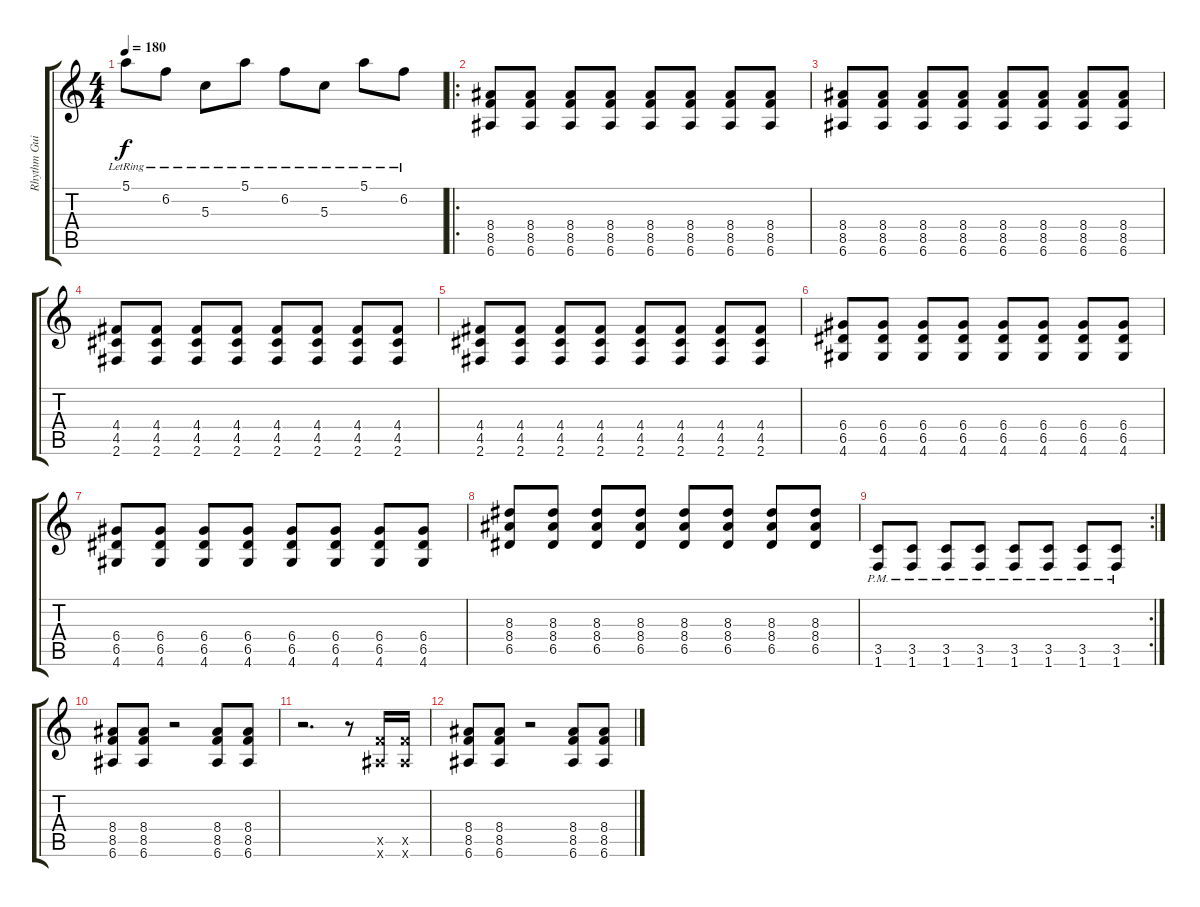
\track ("Rhythm Guitar" "Rhythm Gui") {instrument distortionguitar}
\staff {score tabs}
\tuning (E4 B3 G3 D3 A2 E2) {hide}
\ts (4 4)
\tempo 180
\clef g2
\ks c
5.1{lr}.8{dy f} 6.2{lr}.8 5.3{lr}.8 5.1{lr}.8 6.2{lr}.8 5.3{lr}.8 5.1{lr}.8 6.2{lr}.8 |
\ro
(8.4 8.5 6.6).8 (8.4 8.5 6.6).8 (8.4 8.5 6.6).8 (8.4 8.5 6.6).8 (8.4 8.5 6.6).8 (8.4 8.5 6.6).8 (8.4 8.5 6.6).8 (8.4 8.5 6.6).8 |
(8.4 8.5 6.6).8 (8.4 8.5 6.6).8 (8.4 8.5 6.6).8 (8.4 8.5 6.6).8 (8.4 8.5 6.6).8 (8.4 8.5 6.6).8 (8.4 8.5 6.6).8 (8.4 8.5 6.6).8 |
(4.4 4.5 2.6).8 (4.4 4.5 2.6).8 (4.4 4.5 2.6).8 (4.4 4.5 2.6).8 (4.4 4.5 2.6).8 (4.4 4.5 2.6).8 (4.4 4.5 2.6).8 (4.4 4.5 2.6).8 |
(4.4 4.5 2.6).8 (4.4 4.5 2.6).8 (4.4 4.5 2.6).8 (4.4 4.5 2.6).8 (4.4 4.5 2.6).8 (4.4 4.5 2.6).8 (4.4 4.5 2.6).8 (4.4 4.5 2.6).8 |
(6.4 6.5 4.6).8 (6.4 6.5 4.6).8 (6.4 6.5 4.6).8 (6.4 6.5 4.6).8 (6.4 6.5 4.6).8 (6.4 6.5 4.6).8 (6.4 6.5 4.6).8 (6.4 6.5 4.6).8 |
(6.4 6.5 4.6).8 (6.4 6.5 4.6).8 (6.4 6.5 4.6).8 (6.4 6.5 4.6).8 (6.4 6.5 4.6).8 (6.4 6.5 4.6).8 (6.4 6.5 4.6).8 (6.4 6.5 4.6).8 |
(8.3 8.4 6.5).8 (8.3 8.4 6.5).8 (8.3 8.4 6.5).8 (8.3 8.4 6.5).8 (8.3 8.4 6.5).8 (8.3 8.4 6.5).8 (8.3 8.4 6.5).8 (8.3 8.4 6.5).8 |
\rc 2
(3.5{pm} 1.6{pm}).8 (3.5{pm} 1.6{pm}).8 (3.5{pm} 1.6{pm}).8 (3.5{pm} 1.6{pm}).8 (3.5{pm} 1.6{pm}).8 (3.5{pm} 1.6{pm}).8 (3.5{pm} 1.6{pm}).8 (3.5{pm} 1.6{pm}).8 |
(8.4 8.5 6.6).8 (8.4 8.5 6.6).8 r.2 (8.4 8.5 6.6).8 (8.4 8.5 6.6).8 |
r.2{d} r.8 (8.5{x} 6.6{x}).16 (8.5{x} 6.6{x}).16 |
(8.4 8.5 6.6).8 (8.4 8.5 6.6).8 r.2 (8.4 8.5 6.6).8 (8.4 8.5 6.6).8
